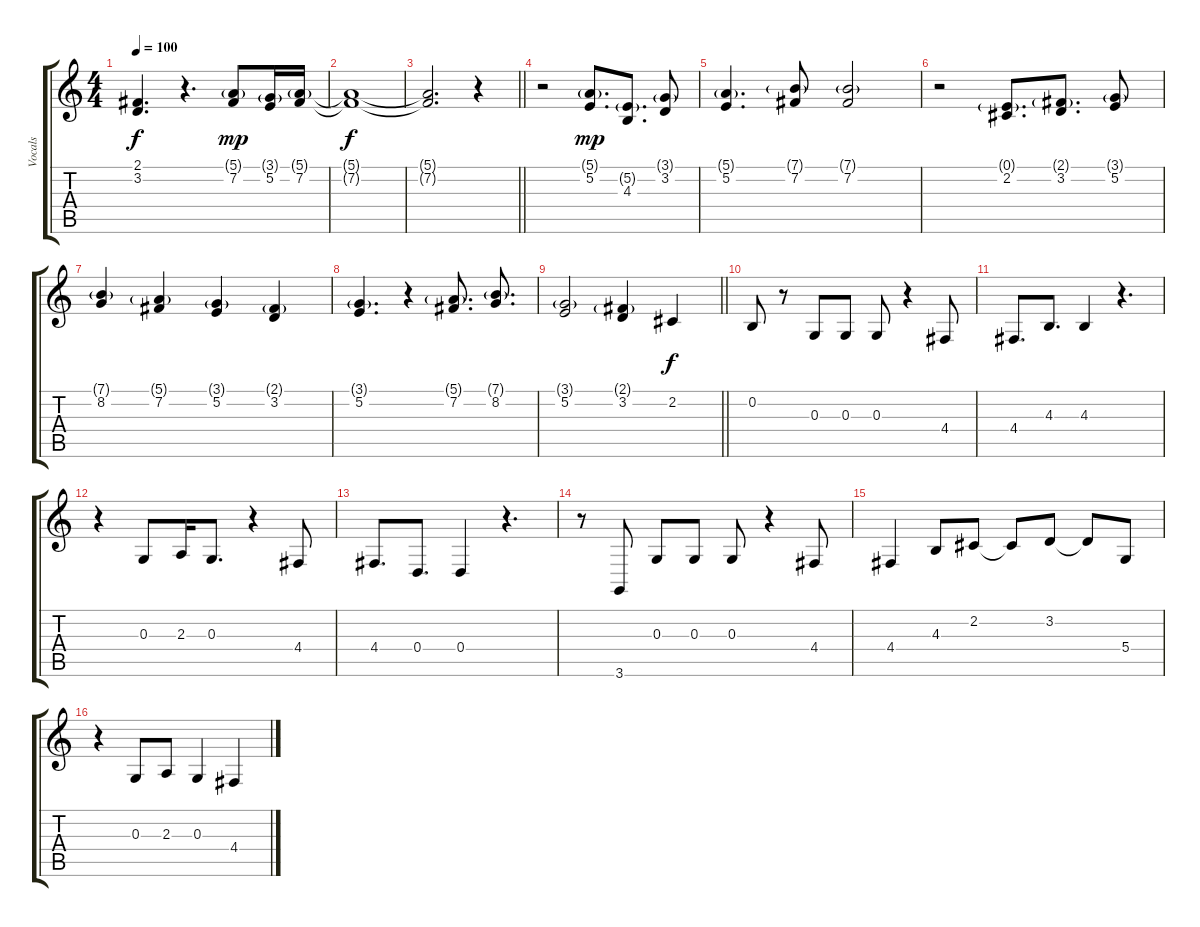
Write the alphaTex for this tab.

\track ("Vocals" "Vocals") {instrument violin}
\staff {score tabs}
\tuning (E4 B3 G3 D3 A2 E2) {hide}
\ts (4 4)
\tempo 100
\clef g2
\ks c
(2.1{t} 3.2{t}).4{d dy f} r.4{d} (5.1{g} 7.2).8{dy mp} (3.1{g} 5.2).16 (5.1{g} 7.2).16 |
(5.1{t} 7.2{t}).1{dy f} |
\barLineRight lightlight
(5.1{t} 7.2{t}).2{d} r.4 |
r.2 (5.1{g} 5.2).8{d dy mp} (5.2{g} 4.3).8{d} (3.1{g} 3.2).8 |
(5.1{g} 5.2).4{d} (7.1{g} 7.2).8 (7.1{g} 7.2).2 |
r.2 (0.1{g} 2.2).8{d} (2.1{g} 3.2).8{d} (3.1{g} 5.2).8 |
(7.1{g} 8.2).4 (5.1{g} 7.2).4 (3.1{g} 5.2).4 (2.1{g} 3.2).4 |
(3.1{g} 5.2).4{d} r.4 (5.1{g} 7.2).8{d} (7.1{g} 8.2).8{d} |
\barLineRight lightlight
(3.1{g} 5.2).2 (2.1{g} 3.2).4 2.2.4{dy f} |
0.2.8 r.8 0.3.8 0.3.8 0.3.8 r.4 4.4.8 |
4.4.8{d} 4.3.8{d} 4.3.4 r.4{d} |
r.4 0.3.8 2.3.16 0.3.8{d} r.4 4.4.8 |
4.4.8{d} 0.4.8{d} 0.4.4 r.4{d} |
r.8 3.6.8 0.3.8 0.3.8 0.3.8 r.4 4.4.8 |
4.4.4 4.3.8 2.2.8 2.2{t}.8 3.2.8 3.2{t}.8 5.4.8 |
r.4 0.3.8 2.3.8 0.3.4 4.4.4
